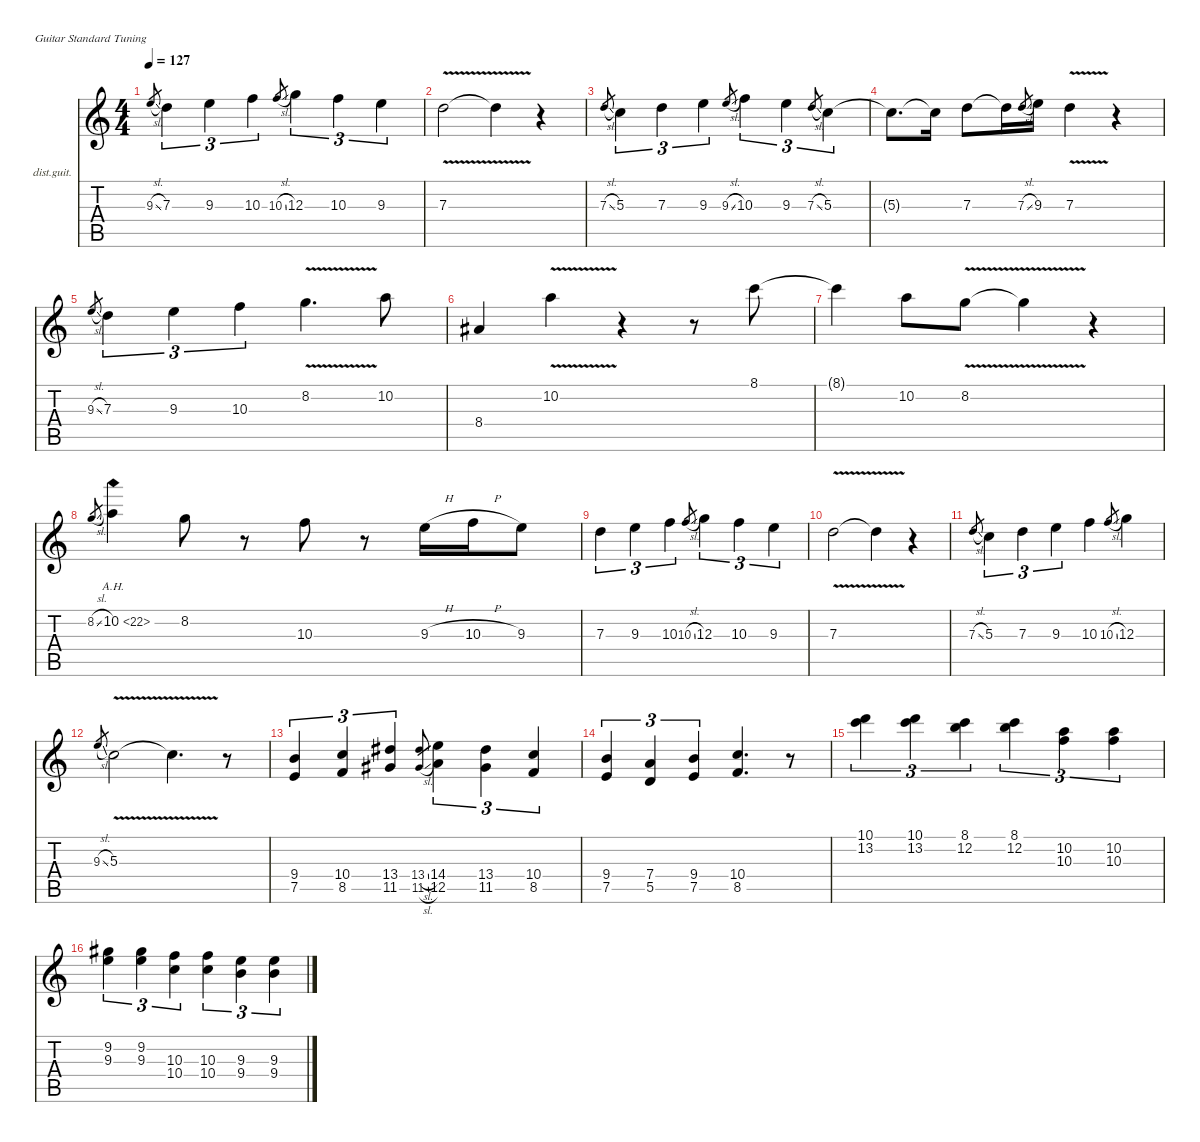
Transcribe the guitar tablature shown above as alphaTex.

\defaultSystemsLayout 4
\hideDynamics
\bracketExtendMode nobrackets
\firstSystemTrackNameOrientation horizontal
\otherSystemsTrackNameOrientation horizontal
\track ("Lead Guitar" "dist.guit.") {instrument distortionguitar}
\staff {score tabs}
\tuning (E4 B3 G3 D3 A2 E2)
\ts (4 4)
\tempo 127
\clef g2
\ks c
9.3{sl}.8{gr dy mf beam Up} 7.3.4{tu (3 2) dy f beam Down} 9.3.4{tu (3 2) beam Down} 10.3.4{tu (3 2) beam Down} 10.3{sl}.8{gr dy mf beam Up} 12.3.4{tu (3 2) dy f beam Down} 10.3.4{tu (3 2) beam Down} 9.3.4{tu (3 2) beam Down} |
7.3{v}.2{beam Down} 7.3{v t}.4{beam Down} r.4{beam Down} |
7.3{sl}.8{gr dy mf beam Up} 5.3.4{tu (3 2) dy f beam Down} 7.3.4{tu (3 2) beam Down} 9.3.4{tu (3 2) beam Down} 9.3{sl}.8{gr dy mf beam Up} 10.3.4{tu (3 2) dy f beam Down} 9.3.4{tu (3 2) beam Down} 7.3{sl}.8{gr dy mf beam Up} 5.3.4{tu (3 2) dy f beam Down} |
5.3{t}.8{d beam Down} 5.3{t}.16{beam Down} 7.3.8{beam Down} 7.3{t}.16{beam Down} 7.3{sl}.8{gr dy mf beam Up} 9.3.16{dy f beam Down} 7.3{v}.4{beam Down} r.4{beam Down} |
9.3{sl}.8{gr dy mf beam Up} 7.3.4{tu (3 2) dy f beam Down} 9.3.4{tu (3 2) beam Down} 10.3.4{tu (3 2) beam Down} 8.2{v}.4{d beam Down} 10.2.8{beam Down} |
8.4{acc #}.4{beam Up} 10.2{v}.4{beam Down} r.4{beam Down} r.8{beam Down} 8.1.8{beam Down} |
8.1{t}.4{beam Down} 10.2.8{beam Down} 8.2{v}.8{beam Down} 8.2{v t}.4{beam Down} r.4{beam Down} |
8.2{sl}.8{gr dy mf beam Up} 10.2{ah 12}.4{dy f beam Down} 8.2.8{beam Down} r.8{beam Down} 10.3.8{beam Down} r.8{beam Down} 9.3{h}.16{beam Down} 10.3{h}.16{beam Down} 9.3.8{beam Down} |
7.3.4{tu (3 2) beam Down} 9.3.4{tu (3 2) beam Down} 10.3.4{tu (3 2) beam Down} 10.3{sl}.8{gr dy mf beam Up} 12.3.4{tu (3 2) dy f beam Down} 10.3.4{tu (3 2) beam Down} 9.3.4{tu (3 2) beam Down} |
7.3{v}.2{beam Down} 7.3{v t}.4{beam Down} r.4{beam Down} |
7.3{sl}.8{gr dy mf beam Up} 5.3.4{tu (3 2) dy f beam Down} 7.3.4{tu (3 2) beam Down} 9.3.4{tu (3 2) beam Down} 10.3.4{beam Down} 10.3{sl}.8{gr dy mf beam Up} 12.3.4{dy f beam Down} |
9.3{sl}.8{gr dy mf beam Up} 5.3{v}.2{dy f beam Down} 5.3{v t}.4{d beam Down} r.8{beam Down} |
(9.4 7.5).4{tu (3 2) instrument electricguitarclean beam Up} (10.4 8.5).4{tu (3 2) beam Up} (13.4{acc #} 11.5{acc #}).4{tu (3 2) beam Up} (13.4{sl acc #} 11.5{sl acc #}).8{gr dy mf beam Up} (14.4 12.5).4{tu (3 2) dy f beam Down} (13.4{acc #} 11.5{acc #}).4{tu (3 2) beam Down} (10.4 8.5).4{tu (3 2) beam Up} |
(9.4 7.5).4{tu (3 2) beam Up} (7.4 5.5).4{tu (3 2) beam Up} (9.4 7.5).4{tu (3 2) beam Up} (10.4 8.5).4{d beam Up} r.8{beam Up} |
(10.1 13.2).4{tu (3 2) beam Down} (10.1 13.2).4{tu (3 2) beam Down} (8.1 12.2).4{tu (3 2) beam Down} (8.1 12.2).4{tu (3 2) beam Down} (10.2 10.3).4{tu (3 2) beam Down} (10.2 10.3).4{tu (3 2) beam Down} |
(9.2{acc #} 9.3).4{tu (3 2) beam Down} (9.2{acc #} 9.3).4{tu (3 2) beam Down} (10.3 10.4).4{tu (3 2) beam Down} (10.3 10.4).4{tu (3 2) beam Down} (9.3 9.4).4{tu (3 2) beam Down} (9.3 9.4).4{tu (3 2) beam Down}
